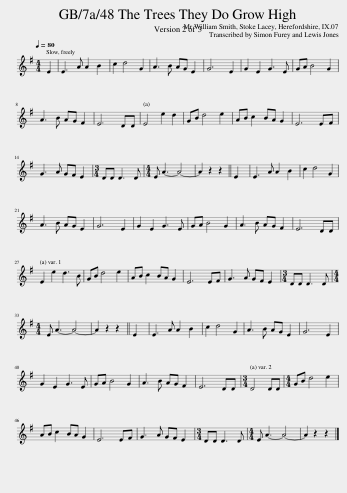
X:1
L:1/8
Q:1/4=80
M:4/4
I:linebreak $
K:G
V:1 treble
V:1
 E2 | E3 A A2 B2 | c2 d4 G2 | A3 B AG E2 | G6 E2 | %5
 G2 E2 G3 E | GA B4 G2 |$ A3 B AG F2 | E6 DD | E4 e2 d2 | %10
 GB d4 e2 | AB c2 BA G2 | E6 EF |$ G3 A GF E2 |[M:3/4] DD D3 D | %15
[M:4/4] E A3- A4- | A2 z2 z2 || E2 | E3 A A2 B2 | c2 d4 G2 |$ %20
 A3 B AG E2 | G6 E2 | G2 E2 G3 E | GA B4 G2 | A3 B AG F2 | %25
 E6 DD |$ E2 e2 d3 B | GB d4 e2 | AB c2 BA G2 | E6 EF | %30
 G3 A GF E2 |[M:3/4] DD D3 D |$[M:4/4] E A3- A4- | A2 z2 z2 || E2 | %35
 E3 A A2 B2 | c2 d4 G2 | A3 B AG E2 | G6 E2 |$ G2 E2 G3 E | %40
 GA B4 G2 | A3 B AG F2 | E6 DD |[M:3/4] D4 DD |[M:4/4] GB d4 e2 |$ %45
 AB c2 BA G2 | E6 EF | G3 A GF E2 |[M:3/4] DD D3 D |[M:4/4] E A3- A4- | %50
 A2 z2 z2 |] %51
